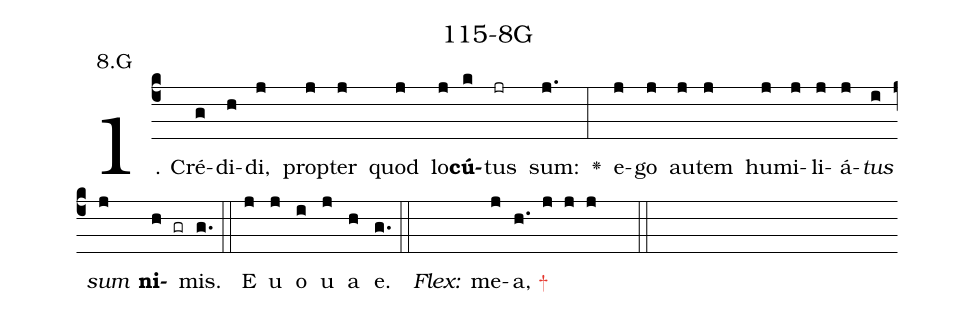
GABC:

name: 115-8G;
annotation: 8.G;
%%
(c4)1. Cré(g)di(h)di,(j) prop(j)ter(j) quod(j) lo(j)<b>cú</b>(k)tus(jr) sum:(j.) <v>\greheightstar</v>(:) e(j)go(j) au(j)tem(j) hu(j)mi(j)li(j)á(j)<i>tus</i>(i) <i>sum</i>(j) <b>ni</b>(h gr)mis.(g.) (::) E(j) u(j) o(i) u(j) a(h) e.(g.) (::)() <i>Flex:</i>() me(j)a, <c>+</c>(h. j j j  ::)
